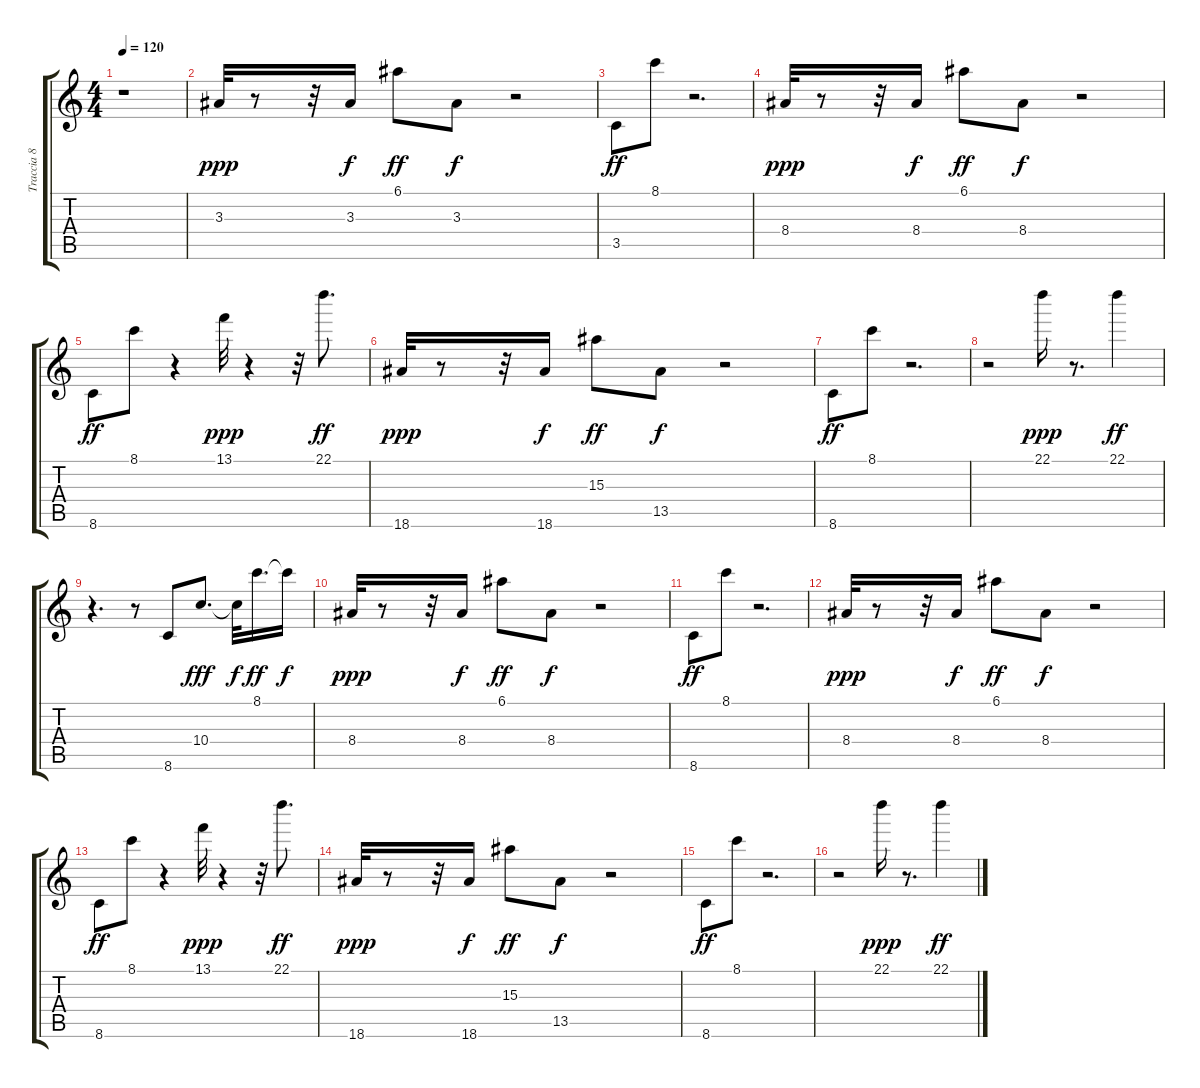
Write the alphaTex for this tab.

\track ("Traccia 8" "Traccia 8") {instrument synthbass2}
\staff {score tabs}
\tuning (E4 B3 G3 D3 A2 E2) {hide}
\ts (4 4)
\tempo 120
\clef g2
\ks c
r.1{dy f} |
3.3.32{dy ppp} r.8 r.32 3.3.16{dy f} 6.1.8{dy ff} 3.3.8{dy f} r.2 |
3.5.8{dy ff} 8.1.8 r.2{d} |
8.4.32{dy ppp} r.8 r.32 8.4.16{dy f} 6.1.8{dy ff} 8.4.8{dy f} r.2 |
8.6.8{dy ff} 8.1.8 r.4 13.1.32{dy ppp} r.4 r.32 22.1.8{d dy ff} |
18.6.32{dy ppp} r.8 r.32 18.6.16{dy f} 15.3.8{dy ff} 13.5.8{dy f} r.2 |
8.6.8{dy ff} 8.1.8 r.2{d} |
r.2 22.1.16{dy ppp} r.8{d} 22.1.4{dy ff} |
r.4{d} r.8 8.6.8 10.4.8{d dy fff} 10.4{t}.32{dy f} 8.1.16{d dy ff} 8.1{t}.16{dy f} |
8.4.32{dy ppp} r.8 r.32 8.4.16{dy f} 6.1.8{dy ff} 8.4.8{dy f} r.2 |
8.6.8{dy ff} 8.1.8 r.2{d} |
8.4.32{dy ppp} r.8 r.32 8.4.16{dy f} 6.1.8{dy ff} 8.4.8{dy f} r.2 |
8.6.8{dy ff} 8.1.8 r.4 13.1.32{dy ppp} r.4 r.32 22.1.8{d dy ff} |
18.6.32{dy ppp} r.8 r.32 18.6.16{dy f} 15.3.8{dy ff} 13.5.8{dy f} r.2 |
8.6.8{dy ff} 8.1.8 r.2{d} |
r.2 22.1.16{dy ppp} r.8{d} 22.1.4{dy ff}
